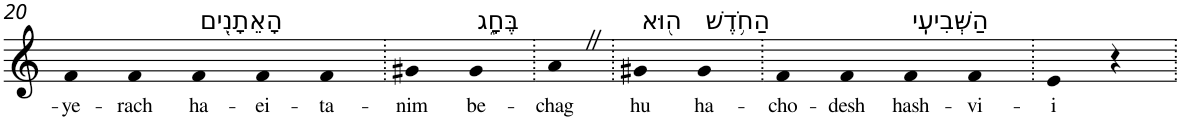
**kern	**text
*part1	*part1
*staff1	*staff1
*I"Piano	*
*I'Pno	*
!!LO:PB:g=z
*clefG2	*
*k[]	*
=20	=20
!	!LO:LY:b
4f	-ye-
!	!LO:LY:b
4f	-rach
!LO:TX:a:t=הָאֵתָנִ֖ים	!
!	!LO:LY:b
4f	ha-
!	!LO:LY:b
4f	-ei-
!	!LO:LY:b
4f	-ta-
=21.	=21.
!	!LO:LY:b
4g#X	-nim
!LO:TX:a:t=בֶּחָ֑ג	!
!	!LO:LY:b
4g#	be-
=22.	=22.
!	!LO:LY:b
4aZ	-chag
=23.	=23.
!LO:TX:a:t=ה֖וּא	!
!	!LO:LY:b
4g#X	hu
!LO:TX:a:t=הַחֹ֥דֶשׁ	!
!	!LO:LY:b
4g#	ha-
=24.	=24.
!	!LO:LY:b
4f	-cho-
!	!LO:LY:b
4f	-desh
!LO:TX:a:t=הַשְּׁבִיעִֽי	!
!	!LO:LY:b
4f	hash-
!	!LO:LY:b
4f	-vi-
=25.	=25.
!	!LO:LY:b
4e	-i
4r	.
=.	=.
*-	*-
